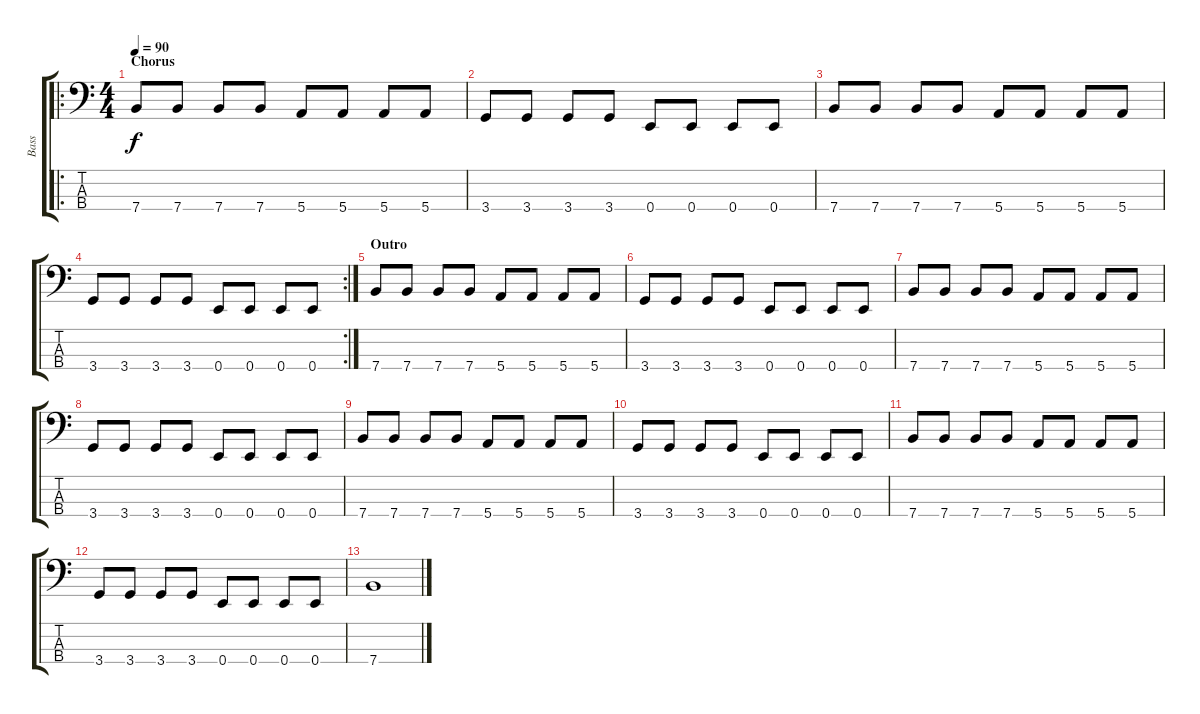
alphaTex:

\track ("Bass" "Bass") {instrument electricbasspick}
\staff {score tabs}
\tuning (G2 D2 A1 E1) {hide}
\ro
\ts (4 4)
\section ("" "Chorus")
\tempo 90
\clef f4
\ks c
7.4.8{dy f} 7.4.8 7.4.8 7.4.8 5.4.8 5.4.8 5.4.8 5.4.8 |
3.4.8 3.4.8 3.4.8 3.4.8 0.4.8 0.4.8 0.4.8 0.4.8 |
7.4.8 7.4.8 7.4.8 7.4.8 5.4.8 5.4.8 5.4.8 5.4.8 |
\rc 2
3.4.8 3.4.8 3.4.8 3.4.8 0.4.8 0.4.8 0.4.8 0.4.8 |
\section ("" "Outro")
7.4.8 7.4.8 7.4.8 7.4.8 5.4.8 5.4.8 5.4.8 5.4.8 |
3.4.8 3.4.8 3.4.8 3.4.8 0.4.8 0.4.8 0.4.8 0.4.8 |
7.4.8 7.4.8 7.4.8 7.4.8 5.4.8 5.4.8 5.4.8 5.4.8 |
3.4.8 3.4.8 3.4.8 3.4.8 0.4.8 0.4.8 0.4.8 0.4.8 |
7.4.8 7.4.8 7.4.8 7.4.8 5.4.8 5.4.8 5.4.8 5.4.8 |
3.4.8 3.4.8 3.4.8 3.4.8 0.4.8 0.4.8 0.4.8 0.4.8 |
7.4.8 7.4.8 7.4.8 7.4.8 5.4.8 5.4.8 5.4.8 5.4.8 |
3.4.8 3.4.8 3.4.8 3.4.8 0.4.8 0.4.8 0.4.8 0.4.8 |
7.4.1
